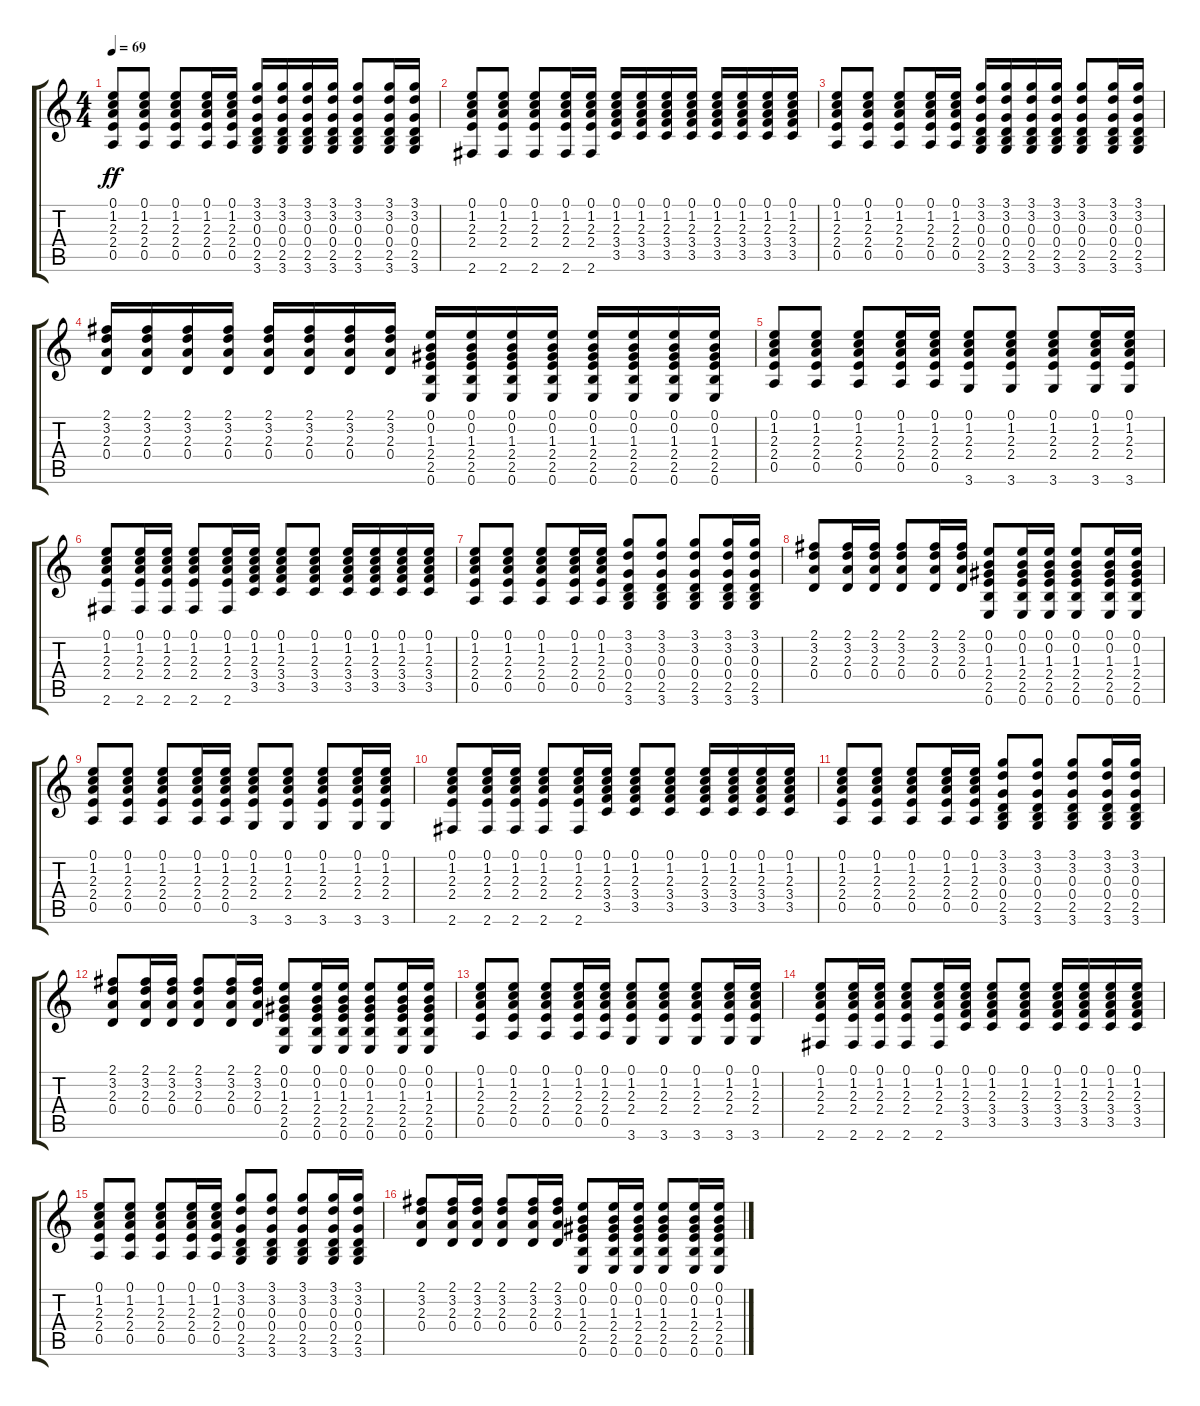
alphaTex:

\track "" {instrument electricguitarclean}
\staff {score tabs}
\tuning (E4 B3 G3 D3 A2 E2) {hide}
\ts (4 4)
\tempo 69
\clef g2
\ks c
(0.1 1.2 2.3 2.4 0.5).8{dy ff} (0.1 1.2 2.3 2.4 0.5).8 (0.1 1.2 2.3 2.4 0.5).8 (0.1 1.2 2.3 2.4 0.5).16 (0.1 1.2 2.3 2.4 0.5).16 (3.1 3.2 0.3 0.4 2.5 3.6).16 (3.1 3.2 0.3 0.4 2.5 3.6).16 (3.1 3.2 0.3 0.4 2.5 3.6).16 (3.1 3.2 0.3 0.4 2.5 3.6).16 (3.1 3.2 0.3 0.4 2.5 3.6).8 (3.1 3.2 0.3 0.4 2.5 3.6).16 (3.1 3.2 0.3 0.4 2.5 3.6).16 |
(0.1 1.2 2.3 2.4 2.6).8 (0.1 1.2 2.3 2.4 2.6).8 (0.1 1.2 2.3 2.4 2.6).8 (0.1 1.2 2.3 2.4 2.6).16 (0.1 1.2 2.3 2.4 2.6).16 (0.1 1.2 2.3 3.4 3.5).16 (0.1 1.2 2.3 3.4 3.5).16 (0.1 1.2 2.3 3.4 3.5).16 (0.1 1.2 2.3 3.4 3.5).16 (0.1 1.2 2.3 3.4 3.5).16 (0.1 1.2 2.3 3.4 3.5).16 (0.1 1.2 2.3 3.4 3.5).16 (0.1 1.2 2.3 3.4 3.5).16 |
(0.1 1.2 2.3 2.4 0.5).8 (0.1 1.2 2.3 2.4 0.5).8 (0.1 1.2 2.3 2.4 0.5).8 (0.1 1.2 2.3 2.4 0.5).16 (0.1 1.2 2.3 2.4 0.5).16 (3.1 3.2 0.3 0.4 2.5 3.6).16 (3.1 3.2 0.3 0.4 2.5 3.6).16 (3.1 3.2 0.3 0.4 2.5 3.6).16 (3.1 3.2 0.3 0.4 2.5 3.6).16 (3.1 3.2 0.3 0.4 2.5 3.6).8 (3.1 3.2 0.3 0.4 2.5 3.6).16 (3.1 3.2 0.3 0.4 2.5 3.6).16 |
(2.1 3.2 2.3 0.4).16 (2.1 3.2 2.3 0.4).16 (2.1 3.2 2.3 0.4).16 (2.1 3.2 2.3 0.4).16 (2.1 3.2 2.3 0.4).16 (2.1 3.2 2.3 0.4).16 (2.1 3.2 2.3 0.4).16 (2.1 3.2 2.3 0.4).16 (0.1 0.2 1.3 2.4 2.5 0.6).16 (0.1 0.2 1.3 2.4 2.5 0.6).16 (0.1 0.2 1.3 2.4 2.5 0.6).16 (0.1 0.2 1.3 2.4 2.5 0.6).16 (0.1 0.2 1.3 2.4 2.5 0.6).16 (0.1 0.2 1.3 2.4 2.5 0.6).16 (0.1 0.2 1.3 2.4 2.5 0.6).16 (0.1 0.2 1.3 2.4 2.5 0.6).16 |
(0.1 1.2 2.3 2.4 0.5).8 (0.1 1.2 2.3 2.4 0.5).8 (0.1 1.2 2.3 2.4 0.5).8 (0.1 1.2 2.3 2.4 0.5).16 (0.1 1.2 2.3 2.4 0.5).16 (0.1 1.2 2.3 2.4 3.6).8 (0.1 1.2 2.3 2.4 3.6).8 (0.1 1.2 2.3 2.4 3.6).8 (0.1 1.2 2.3 2.4 3.6).16 (0.1 1.2 2.3 2.4 3.6).16 |
(0.1 1.2 2.3 2.4 2.6).8 (0.1 1.2 2.3 2.4 2.6).16 (0.1 1.2 2.3 2.4 2.6).16 (0.1 1.2 2.3 2.4 2.6).8 (0.1 1.2 2.3 2.4 2.6).16 (0.1 1.2 2.3 3.4 3.5).16 (0.1 1.2 2.3 3.4 3.5).8 (0.1 1.2 2.3 3.4 3.5).8 (0.1 1.2 2.3 3.4 3.5).16 (0.1 1.2 2.3 3.4 3.5).16 (0.1 1.2 2.3 3.4 3.5).16 (0.1 1.2 2.3 3.4 3.5).16 |
(0.1 1.2 2.3 2.4 0.5).8 (0.1 1.2 2.3 2.4 0.5).8 (0.1 1.2 2.3 2.4 0.5).8 (0.1 1.2 2.3 2.4 0.5).16 (0.1 1.2 2.3 2.4 0.5).16 (3.1 3.2 0.3 0.4 2.5 3.6).8 (3.1 3.2 0.3 0.4 2.5 3.6).8 (3.1 3.2 0.3 0.4 2.5 3.6).8 (3.1 3.2 0.3 0.4 2.5 3.6).16 (3.1 3.2 0.3 0.4 2.5 3.6).16 |
(2.1 3.2 2.3 0.4).8 (2.1 3.2 2.3 0.4).16 (2.1 3.2 2.3 0.4).16 (2.1 3.2 2.3 0.4).8 (2.1 3.2 2.3 0.4).16 (2.1 3.2 2.3 0.4).16 (0.1 0.2 1.3 2.4 2.5 0.6).8 (0.1 0.2 1.3 2.4 2.5 0.6).16 (0.1 0.2 1.3 2.4 2.5 0.6).16 (0.1 0.2 1.3 2.4 2.5 0.6).8 (0.1 0.2 1.3 2.4 2.5 0.6).16 (0.1 0.2 1.3 2.4 2.5 0.6).16 |
(0.1 1.2 2.3 2.4 0.5).8 (0.1 1.2 2.3 2.4 0.5).8 (0.1 1.2 2.3 2.4 0.5).8 (0.1 1.2 2.3 2.4 0.5).16 (0.1 1.2 2.3 2.4 0.5).16 (0.1 1.2 2.3 2.4 3.6).8 (0.1 1.2 2.3 2.4 3.6).8 (0.1 1.2 2.3 2.4 3.6).8 (0.1 1.2 2.3 2.4 3.6).16 (0.1 1.2 2.3 2.4 3.6).16 |
(0.1 1.2 2.3 2.4 2.6).8 (0.1 1.2 2.3 2.4 2.6).16 (0.1 1.2 2.3 2.4 2.6).16 (0.1 1.2 2.3 2.4 2.6).8 (0.1 1.2 2.3 2.4 2.6).16 (0.1 1.2 2.3 3.4 3.5).16 (0.1 1.2 2.3 3.4 3.5).8 (0.1 1.2 2.3 3.4 3.5).8 (0.1 1.2 2.3 3.4 3.5).16 (0.1 1.2 2.3 3.4 3.5).16 (0.1 1.2 2.3 3.4 3.5).16 (0.1 1.2 2.3 3.4 3.5).16 |
(0.1 1.2 2.3 2.4 0.5).8 (0.1 1.2 2.3 2.4 0.5).8 (0.1 1.2 2.3 2.4 0.5).8 (0.1 1.2 2.3 2.4 0.5).16 (0.1 1.2 2.3 2.4 0.5).16 (3.1 3.2 0.3 0.4 2.5 3.6).8 (3.1 3.2 0.3 0.4 2.5 3.6).8 (3.1 3.2 0.3 0.4 2.5 3.6).8 (3.1 3.2 0.3 0.4 2.5 3.6).16 (3.1 3.2 0.3 0.4 2.5 3.6).16 |
(2.1 3.2 2.3 0.4).8 (2.1 3.2 2.3 0.4).16 (2.1 3.2 2.3 0.4).16 (2.1 3.2 2.3 0.4).8 (2.1 3.2 2.3 0.4).16 (2.1 3.2 2.3 0.4).16 (0.1 0.2 1.3 2.4 2.5 0.6).8 (0.1 0.2 1.3 2.4 2.5 0.6).16 (0.1 0.2 1.3 2.4 2.5 0.6).16 (0.1 0.2 1.3 2.4 2.5 0.6).8 (0.1 0.2 1.3 2.4 2.5 0.6).16 (0.1 0.2 1.3 2.4 2.5 0.6).16 |
(0.1 1.2 2.3 2.4 0.5).8 (0.1 1.2 2.3 2.4 0.5).8 (0.1 1.2 2.3 2.4 0.5).8 (0.1 1.2 2.3 2.4 0.5).16 (0.1 1.2 2.3 2.4 0.5).16 (0.1 1.2 2.3 2.4 3.6).8 (0.1 1.2 2.3 2.4 3.6).8 (0.1 1.2 2.3 2.4 3.6).8 (0.1 1.2 2.3 2.4 3.6).16 (0.1 1.2 2.3 2.4 3.6).16 |
(0.1 1.2 2.3 2.4 2.6).8 (0.1 1.2 2.3 2.4 2.6).16 (0.1 1.2 2.3 2.4 2.6).16 (0.1 1.2 2.3 2.4 2.6).8 (0.1 1.2 2.3 2.4 2.6).16 (0.1 1.2 2.3 3.4 3.5).16 (0.1 1.2 2.3 3.4 3.5).8 (0.1 1.2 2.3 3.4 3.5).8 (0.1 1.2 2.3 3.4 3.5).16 (0.1 1.2 2.3 3.4 3.5).16 (0.1 1.2 2.3 3.4 3.5).16 (0.1 1.2 2.3 3.4 3.5).16 |
(0.1 1.2 2.3 2.4 0.5).8 (0.1 1.2 2.3 2.4 0.5).8 (0.1 1.2 2.3 2.4 0.5).8 (0.1 1.2 2.3 2.4 0.5).16 (0.1 1.2 2.3 2.4 0.5).16 (3.1 3.2 0.3 0.4 2.5 3.6).8 (3.1 3.2 0.3 0.4 2.5 3.6).8 (3.1 3.2 0.3 0.4 2.5 3.6).8 (3.1 3.2 0.3 0.4 2.5 3.6).16 (3.1 3.2 0.3 0.4 2.5 3.6).16 |
(2.1 3.2 2.3 0.4).8 (2.1 3.2 2.3 0.4).16 (2.1 3.2 2.3 0.4).16 (2.1 3.2 2.3 0.4).8 (2.1 3.2 2.3 0.4).16 (2.1 3.2 2.3 0.4).16 (0.1 0.2 1.3 2.4 2.5 0.6).8 (0.1 0.2 1.3 2.4 2.5 0.6).16 (0.1 0.2 1.3 2.4 2.5 0.6).16 (0.1 0.2 1.3 2.4 2.5 0.6).8 (0.1 0.2 1.3 2.4 2.5 0.6).16 (0.1 0.2 1.3 2.4 2.5 0.6).16
